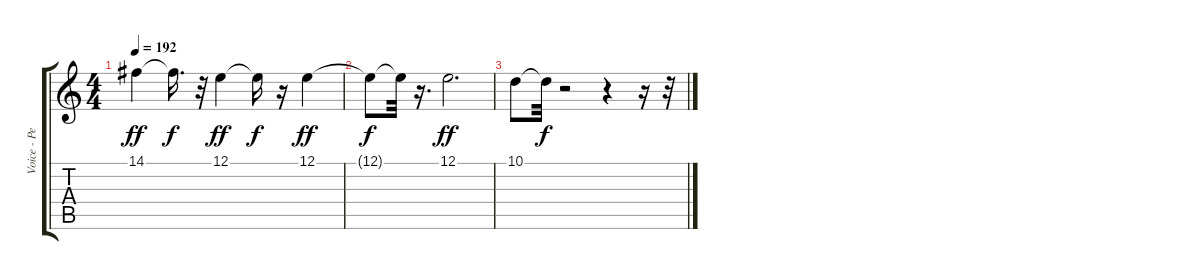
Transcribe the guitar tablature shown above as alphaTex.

\track ("Voice - Pedro" "Voice - Pe") {instrument flute}
\staff {score tabs}
\tuning (E4 B3 G3 D3 A2 E2) {hide}
\ts (4 4)
\tempo 192
\clef g2
\ks c
14.1.4{dy ff} 14.1{t}.16{d dy f} r.32 12.1.4{dy ff} 12.1{t}.16{dy f} r.16 12.1.4{dy ff} |
12.1{t}.8{dy f} 12.1{t}.32 r.16{d} 12.1.2{d dy ff} |
10.1.8 10.1{t}.32{dy f} r.2 r.4 r.16 r.32
